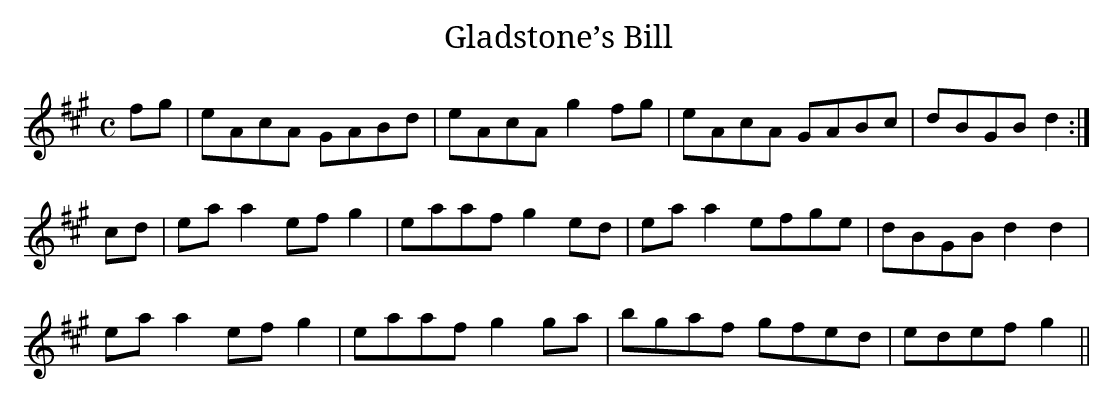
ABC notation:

X:1
T:Gladstone’s Bill
M:C
L:1/8
K:A
fg|eAcA GABd|eAcA g2fg|eAcA GABc|dBGB d2:|
cd|ea a2 ef g2|eaaf g2 ed|ea a2 efge|dBGB d2d2|
ea a2 ef g2|eaaf g2 ga|bgaf gfed|edef g2||
